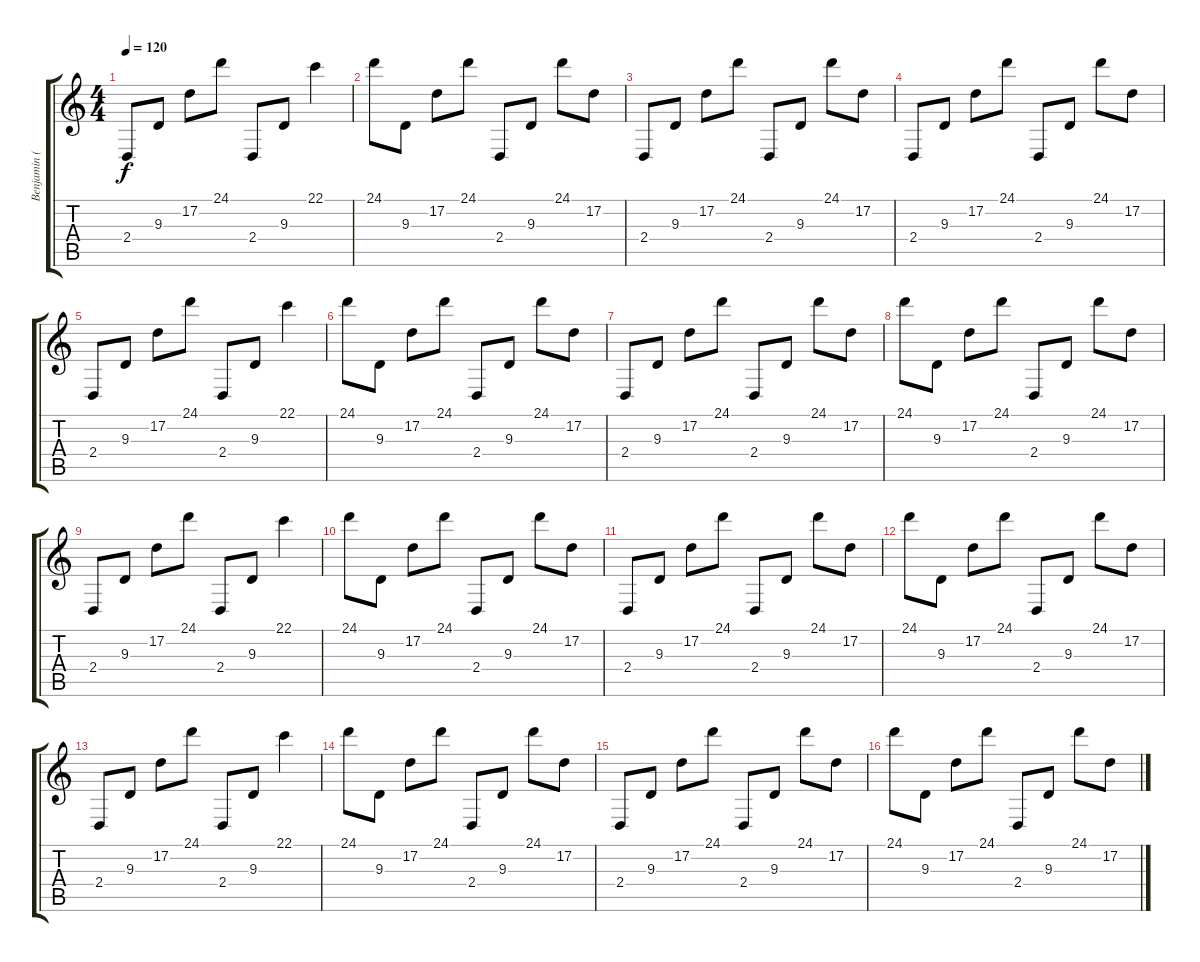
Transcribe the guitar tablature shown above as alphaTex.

\track ("Benjamin (KeybMid)" "Benjamin (") {instrument stringensemble1}
\staff {score tabs}
\tuning (D4 A3 F3 C3 G2 D2) {hide}
\ts (4 4)
\tempo 120
\clef g2
\ks c
2.4.8{dy f} 9.3.8 17.2.8 24.1.8 2.4.8 9.3.8 22.1.4 |
24.1.8 9.3.8 17.2.8 24.1.8 2.4.8 9.3.8 24.1.8 17.2.8 |
2.4.8 9.3.8 17.2.8 24.1.8 2.4.8 9.3.8 24.1.8 17.2.8 |
2.4.8 9.3.8 17.2.8 24.1.8 2.4.8 9.3.8 24.1.8 17.2.8 |
2.4.8 9.3.8 17.2.8 24.1.8 2.4.8 9.3.8 22.1.4 |
24.1.8 9.3.8 17.2.8 24.1.8 2.4.8 9.3.8 24.1.8 17.2.8 |
2.4.8 9.3.8 17.2.8 24.1.8 2.4.8 9.3.8 24.1.8 17.2.8 |
24.1.8 9.3.8 17.2.8 24.1.8 2.4.8 9.3.8 24.1.8 17.2.8 |
2.4.8 9.3.8 17.2.8 24.1.8 2.4.8 9.3.8 22.1.4 |
24.1.8 9.3.8 17.2.8 24.1.8 2.4.8 9.3.8 24.1.8 17.2.8 |
2.4.8 9.3.8 17.2.8 24.1.8 2.4.8 9.3.8 24.1.8 17.2.8 |
24.1.8 9.3.8 17.2.8 24.1.8 2.4.8 9.3.8 24.1.8 17.2.8 |
2.4.8 9.3.8 17.2.8 24.1.8 2.4.8 9.3.8 22.1.4 |
24.1.8 9.3.8 17.2.8 24.1.8 2.4.8 9.3.8 24.1.8 17.2.8 |
2.4.8 9.3.8 17.2.8 24.1.8 2.4.8 9.3.8 24.1.8 17.2.8 |
24.1.8 9.3.8 17.2.8 24.1.8 2.4.8 9.3.8 24.1.8 17.2.8
